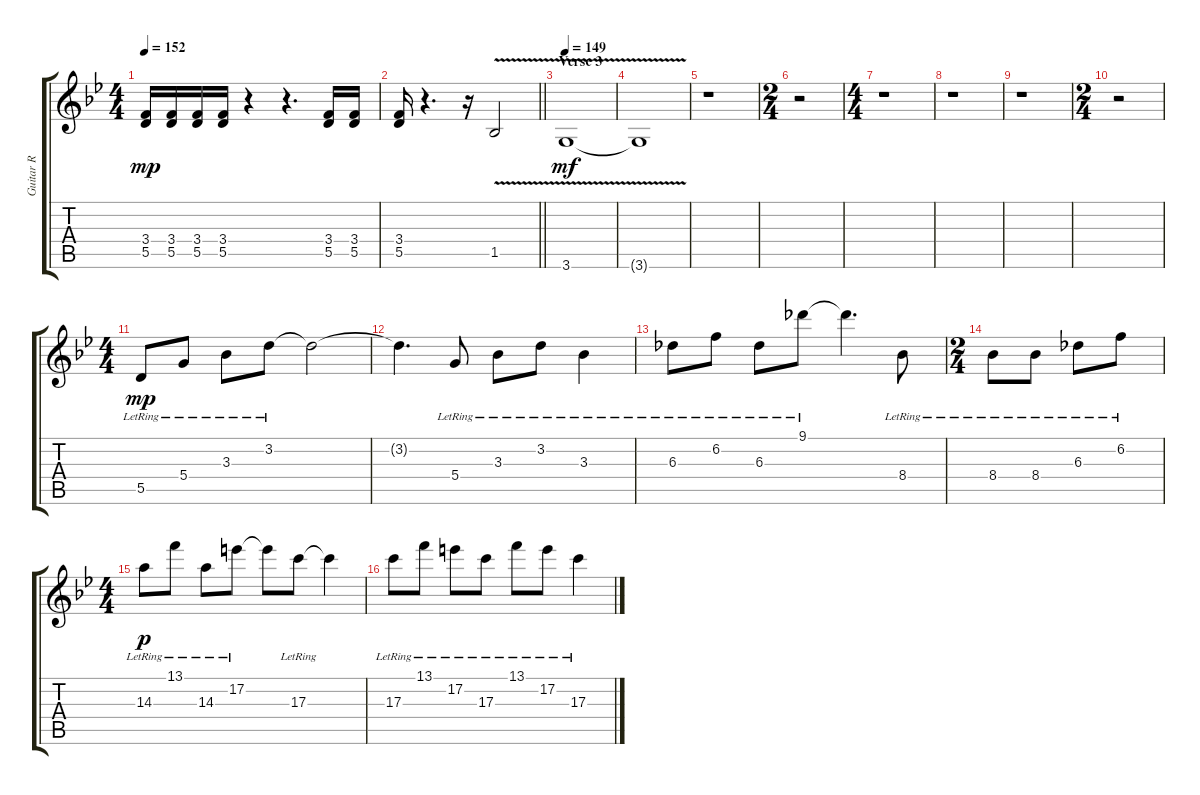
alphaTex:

\track ("Guitar R" "Guitar R") {instrument distortionguitar}
\staff {score tabs}
\tuning (E4 B3 G3 D3 A2 E2) {hide}
\ts (4 4)
\tempo 152
\clef g2
\ks bb
(3.4 5.5).16{dy mp} (3.4 5.5).16 (3.4 5.5).16 (3.4 5.5).16 r.4 r.4{d} (3.4 5.5).16 (3.4 5.5).16 |
\barLineRight lightlight
(3.4 5.5).16 r.4{d} r.16 1.5{v}.2 |
\section ("" "Verse 3")
\tempo 149
3.6{v}.1{dy mf} |
3.6{v t}.1 |
r.1 |
\ts (2 4)
r.2 |
\ts (4 4)
r.1 |
r.1 |
r.1 |
\ts (2 4)
r.2 |
\ts (4 4)
5.5{lr}.8{dy mp instrument electricguitarjazz} 5.4{lr}.8 3.3{lr}.8 3.2{lr}.8 3.2{t}.2 |
3.2{t}.4{d} 5.4{lr}.8 3.3{lr}.8 3.2{lr}.8 3.3{lr}.4 |
6.3{lr}.8 6.2{lr}.8 6.3{lr}.8 9.1{lr}.8 9.1{t}.4{d} 8.4{lr}.8 |
\ts (2 4)
8.4{lr}.8 8.4{lr}.8 6.3{lr}.8 6.2{lr}.8 |
\ts (4 4)
14.3{lr}.8{dy p} 13.1{lr}.8 14.3{lr}.8 17.2{lr}.8 17.2{t}.8 17.3{lr}.8 17.3{t}.4 |
17.3{lr}.8 13.1{lr}.8 17.2{lr}.8 17.3{lr}.8 13.1{lr}.8 17.2{lr}.8 17.3{lr}.4
